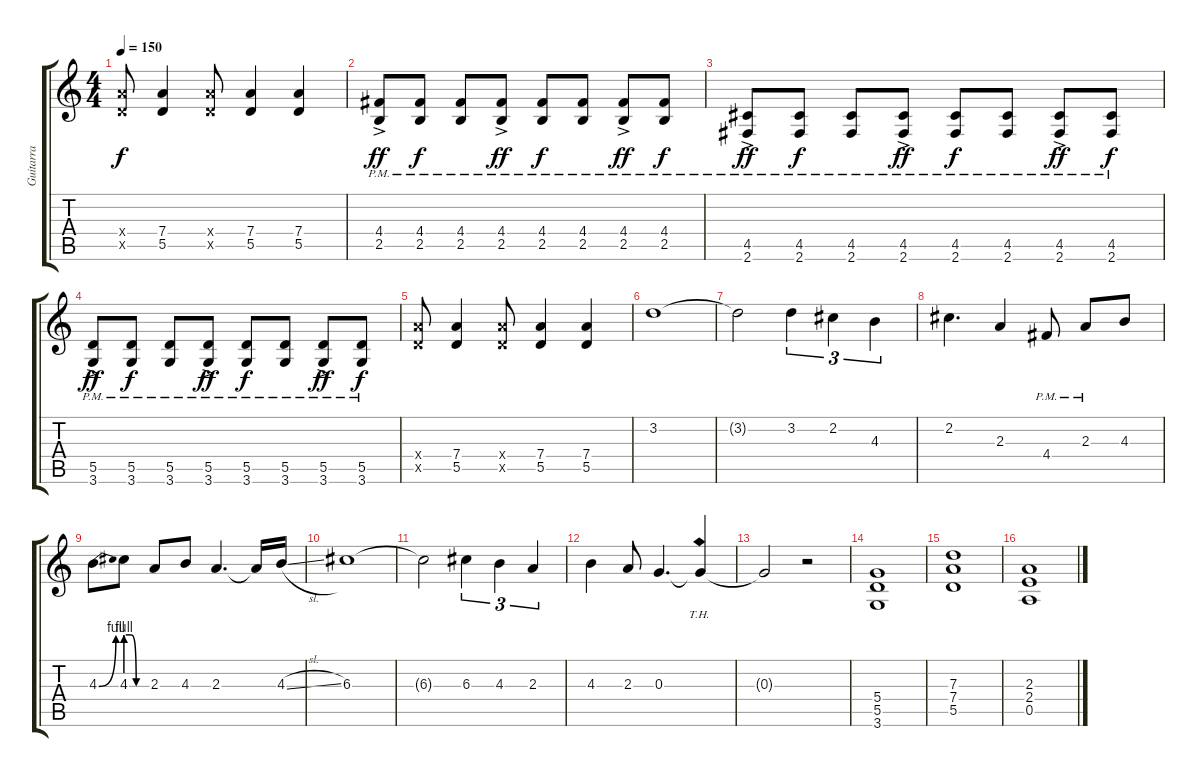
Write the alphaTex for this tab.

\track ("Guitarra" "Guitarra") {instrument distortionguitar}
\staff {score tabs}
\tuning (E4 B3 G3 D3 A2 E2) {hide}
\ts (4 4)
\tempo 150
\clef g2
\ks c
(7.4{x} 5.5{x}).8{dy f} (7.4 5.5).4 (7.4{x} 5.5{x}).8 (7.4 5.5).4 (7.4 5.5).4 |
(4.4{ac pm} 2.5{ac pm}).8{dy ff} (4.4{pm} 2.5{pm}).8{dy f} (4.4{pm} 2.5{pm}).8 (4.4{ac pm} 2.5{ac pm}).8{dy ff} (4.4{pm} 2.5{pm}).8{dy f} (4.4{pm} 2.5{pm}).8 (4.4{ac pm} 2.5{ac pm}).8{dy ff} (4.4{pm} 2.5{pm}).8{dy f} |
(4.5{ac pm} 2.6{ac pm}).8{dy ff} (4.5{pm} 2.6{pm}).8{dy f} (4.5{pm} 2.6{pm}).8 (4.5{ac pm} 2.6{ac pm}).8{dy ff} (4.5{pm} 2.6{pm}).8{dy f} (4.5{pm} 2.6{pm}).8 (4.5{ac pm} 2.6{ac pm}).8{dy ff} (4.5{pm} 2.6{pm}).8{dy f} |
(5.5{ac pm} 3.6{ac pm}).8{dy ff} (5.5{pm} 3.6{pm}).8{dy f} (5.5{pm} 3.6{pm}).8 (5.5{ac pm} 3.6{ac pm}).8{dy ff} (5.5{pm} 3.6{pm}).8{dy f} (5.5{pm} 3.6{pm}).8 (5.5{ac pm} 3.6{ac pm}).8{dy ff} (5.5{pm} 3.6{pm}).8{dy f} |
(7.4{x} 5.5{x}).8 (7.4 5.5).4 (7.4{x} 5.5{x}).8 (7.4 5.5).4 (7.4 5.5).4 |
3.2.1{volume 16} |
3.2{t}.2 3.2.4{tu (3 2)} 2.2.4{tu (3 2)} 4.3.4{tu (3 2)} |
2.2.4{d} 2.3.4 4.4{pm}.8 2.3{pm}.8 4.3.8 |
4.3{be (bend 0 0 60 4)}.8 4.3{be (custom 0 4 15 4 30 0 60 0)}.8 2.3.8 4.3.8 2.3.4{d} 2.3{t}.16 4.3{sl}.16 |
6.3.1 |
6.3{t}.2 6.3.4{tu (3 2)} 4.3.4{tu (3 2)} 2.3.4{tu (3 2)} |
4.3.4 2.3.8 0.3.4{d} 0.3{th 12 t}.4 |
0.3{t}.2 r.2 |
(5.4 5.5 3.6).1{volume 12} |
(7.3 7.4 5.5).1 |
(2.3 2.4 0.5).1
